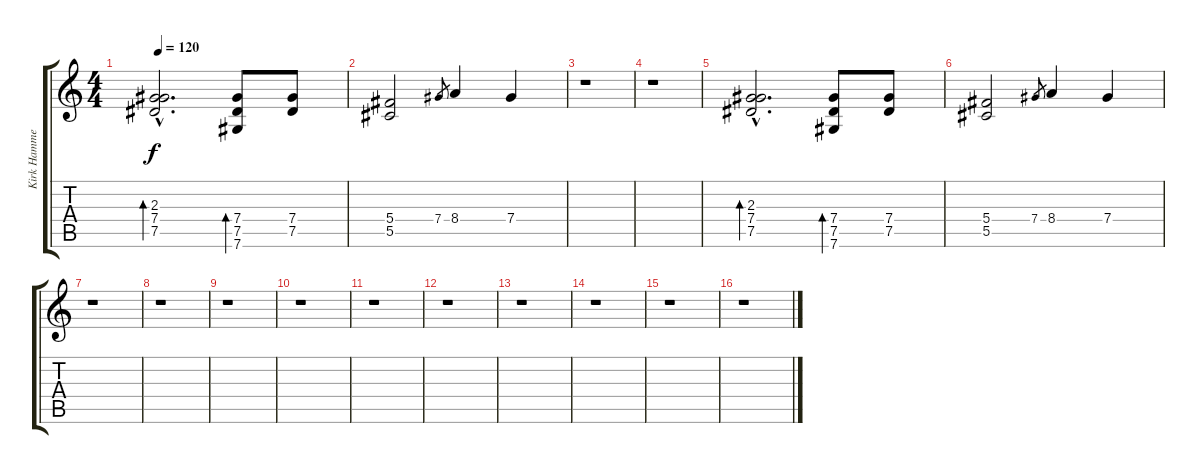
\track ("Kirk Hammett clean" "Kirk Hamme") {instrument electricguitarclean}
\staff {score tabs}
\tuning (Eb4 Bb3 Gb3 Db3 Ab2 Db2) {hide}
\ts (4 4)
\tempo 120
\clef g2
\ks c
(2.3{hac} 7.4{hac} 7.5{hac}).2{d bd 120 dy f} (7.4 7.5 7.6).8{bd 240} (7.4 7.5).8 |
(5.4 5.5).2 7.4.8{gr} 8.4.4 7.4.4 |
r.1 |
r.1 |
(2.3{hac} 7.4{hac} 7.5{hac}).2{d bd 120} (7.4 7.5 7.6).8{bd 240} (7.4 7.5).8 |
(5.4 5.5).2 7.4.8{gr} 8.4.4 7.4.4 |
r.1 |
r.1 |
r.1 |
r.1 |
r.1 |
r.1 |
r.1 |
r.1 |
r.1 |
r.1
